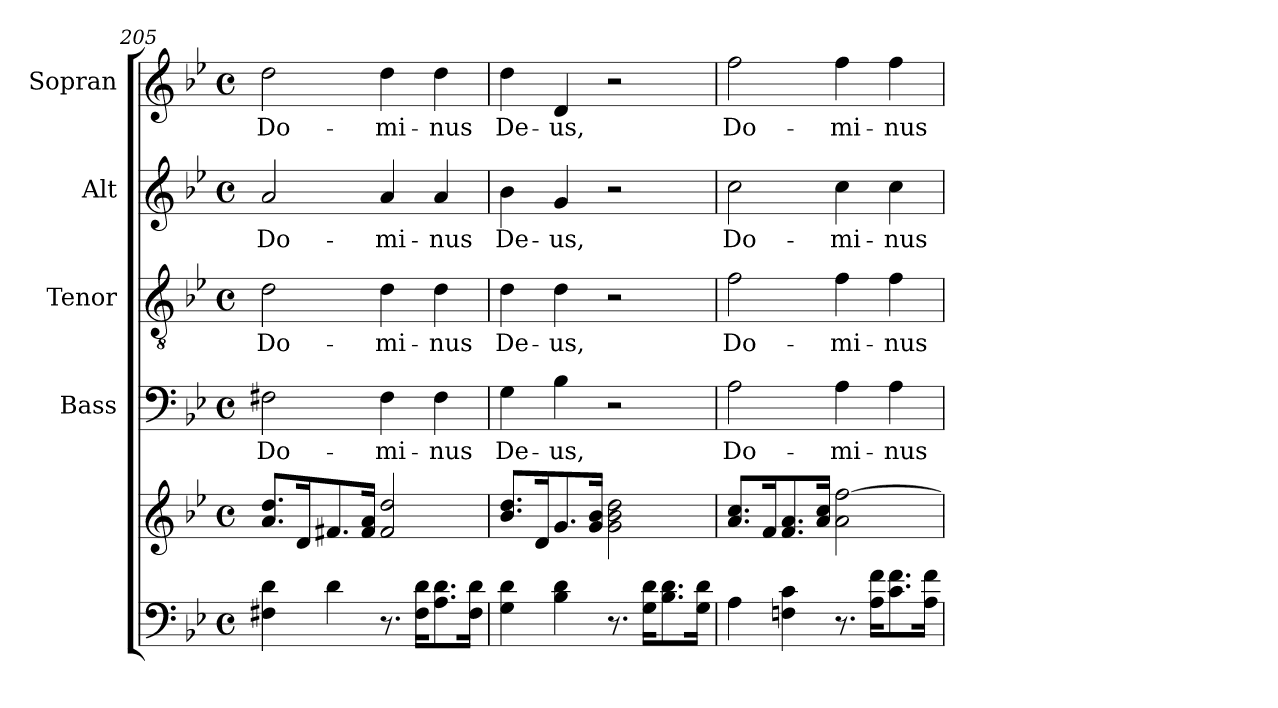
**kern	**kern	**kern	**text	**kern	**text	**kern	**text	**kern	**text
*part5	*part5	*part4	*part4	*part3	*part3	*part2	*part2	*part1	*part1
*staff6	*staff5	*staff4	*staff4	*staff3	*staff3	*staff2	*staff2	*staff1	*staff1
*	*	*I"Bass	*	*I"Tenor	*	*I"Alt	*	*I"Sopran	*
*	*	*I'B.	*	*I'T.	*	*I'A.	*	*I'S.	*
!!LO:PB:g=z
*clefF4	*clefG2	*clefF4	*	*clefGv2	*	*clefG2	*	*clefG2	*
*k[b-e-]	*k[b-e-]	*k[b-e-]	*	*k[b-e-]	*	*k[b-e-]	*	*k[b-e-]	*
*B-:	*B-:	*B-:	*	*B-:	*	*B-:	*	*B-:	*
*M4/4	*M4/4	*M4/4	*	*M4/4	*	*M4/4	*	*M4/4	*
*met(c)	*met(c)	*met(c)	*	*met(c)	*	*met(c)	*	*met(c)	*
=205	=205	=205	=205	=205	=205	=205	=205	=205	=205
!	!	!	!LO:LY:b	!	!LO:LY:b	!	!LO:LY:b	!	!LO:LY:b
4F#X\ 4d\	8.a/ 8.dd/L	2F#X\	Do-	2d\	Do-	2a/	Do-	2dd\	Do-
.	16d/k	.	.	.	.	.	.	.	.
4d\	8.f#X/	.	.	.	.	.	.	.	.
.	16f#/ 16a/Jk	.	.	.	.	.	.	.	.
!	!	!	!LO:LY:b	!	!LO:LY:b	!	!LO:LY:b	!	!LO:LY:b
8.r	2f#/ 2dd/	4F#\	-mi-	4d\	-mi-	4a/	-mi-	4dd\	-mi-
16F#\ 16d\KL	.	.	.	.	.	.	.	.	.
!	!	!	!LO:LY:b	!	!LO:LY:b	!	!LO:LY:b	!	!LO:LY:b
8.A\ 8.d\	.	4F#\	-nus	4d\	-nus	4a/	-nus	4dd\	-nus
16F#\ 16d\Jk	.	.	.	.	.	.	.	.	.
=206	=206	=206	=206	=206	=206	=206	=206	=206	=206
!	!	!	!LO:LY:b	!	!LO:LY:b	!	!LO:LY:b	!	!LO:LY:b
4G\ 4d\	8.b-/ 8.dd/L	4G\	De-	4d\	De-	4b-\	De-	4dd\	De-
.	16d/k	.	.	.	.	.	.	.	.
!	!	!	!LO:LY:b	!	!LO:LY:b	!	!LO:LY:b	!	!LO:LY:b
4B-\ 4d\	8.g/	4B-\	-us,	4d\	-us,	4g/	-us,	4d/	-us,
.	16g/ 16b-/Jk	.	.	.	.	.	.	.	.
8.r	2g\ 2b-\ 2dd\	2r	.	2r	.	2r	.	2r	.
16G\ 16d\KL	.	.	.	.	.	.	.	.	.
8.B-\ 8.d\	.	.	.	.	.	.	.	.	.
16G\ 16d\Jk	.	.	.	.	.	.	.	.	.
=207	=207	=207	=207	=207	=207	=207	=207	=207	=207
!	!	!	!LO:LY:b	!	!LO:LY:b	!	!LO:LY:b	!	!LO:LY:b
4A\	8.a/ 8.cc/L	2A\	Do-	2f\	Do-	2cc\	Do-	2ff\	Do-
.	16f/k	.	.	.	.	.	.	.	.
4Fn\ 4c\	8.f/ 8.a/	.	.	.	.	.	.	.	.
.	16a/ 16cc/Jk	.	.	.	.	.	.	.	.
!	!	!	!LO:LY:b	!	!LO:LY:b	!	!LO:LY:b	!	!LO:LY:b
8.r	2a\ [2ff\	4A\	-mi-	4f\	-mi-	4cc\	-mi-	4ff\	-mi-
16A\ 16f\KL	.	.	.	.	.	.	.	.	.
!	!	!	!LO:LY:b	!	!LO:LY:b	!	!LO:LY:b	!	!LO:LY:b
8.c\ 8.f\	.	4A\	-nus	4f\	-nus	4cc\	-nus	4ff\	-nus
16A\ 16f\Jk	.	.	.	.	.	.	.	.	.
=	=	=	=	=	=	=	=	=	=
*-	*-	*-	*-	*-	*-	*-	*-	*-	*-
